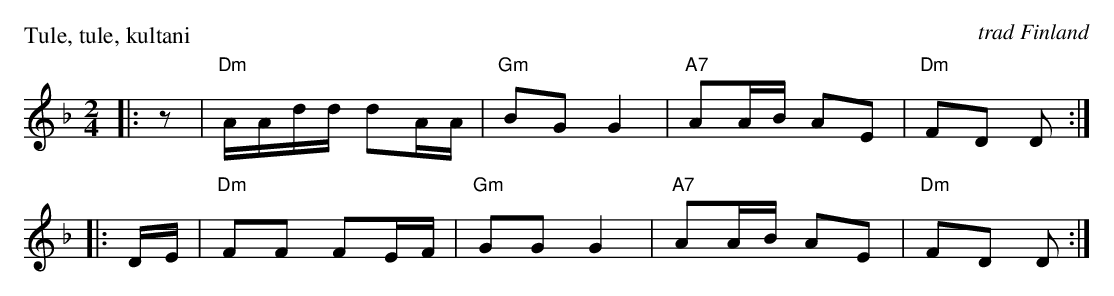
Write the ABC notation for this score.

X:1
P: Tule, tule, kultani
O: trad Finland
M: 2/4
L: 1/16
K: Dm
|: z2 | "Dm"AAdd d2AA | "Gm"B2G2 G4 | "A7"A2AB A2E2 | "Dm"F2D2 D2 :|
|: DE | "Dm"F2F2 F2EF | "Gm"G2G2 G4 | "A7"A2AB A2E2 | "Dm"F2D2 D2 :|
